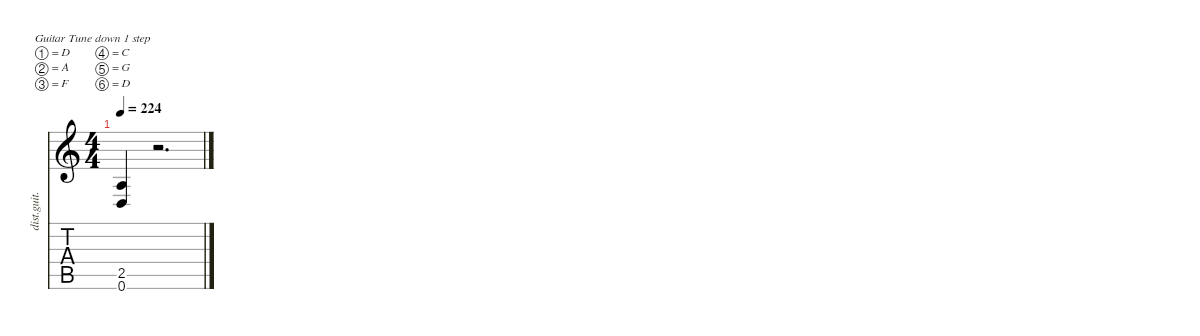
\defaultSystemsLayout 4
\hideDynamics
\bracketExtendMode nobrackets
\otherSystemsTrackNameOrientation horizontal
\track ("Left Guitar" "dist.guit.") {instrument distortionguitar}
\staff {score tabs}
\tuning (D4 A3 F3 C3 G2 D2)
\ts (4 4)
\tempo 224
\clef g2
\ks c
(2.5 0.6).4{dy f beam Up} r.2{d beam Up}
